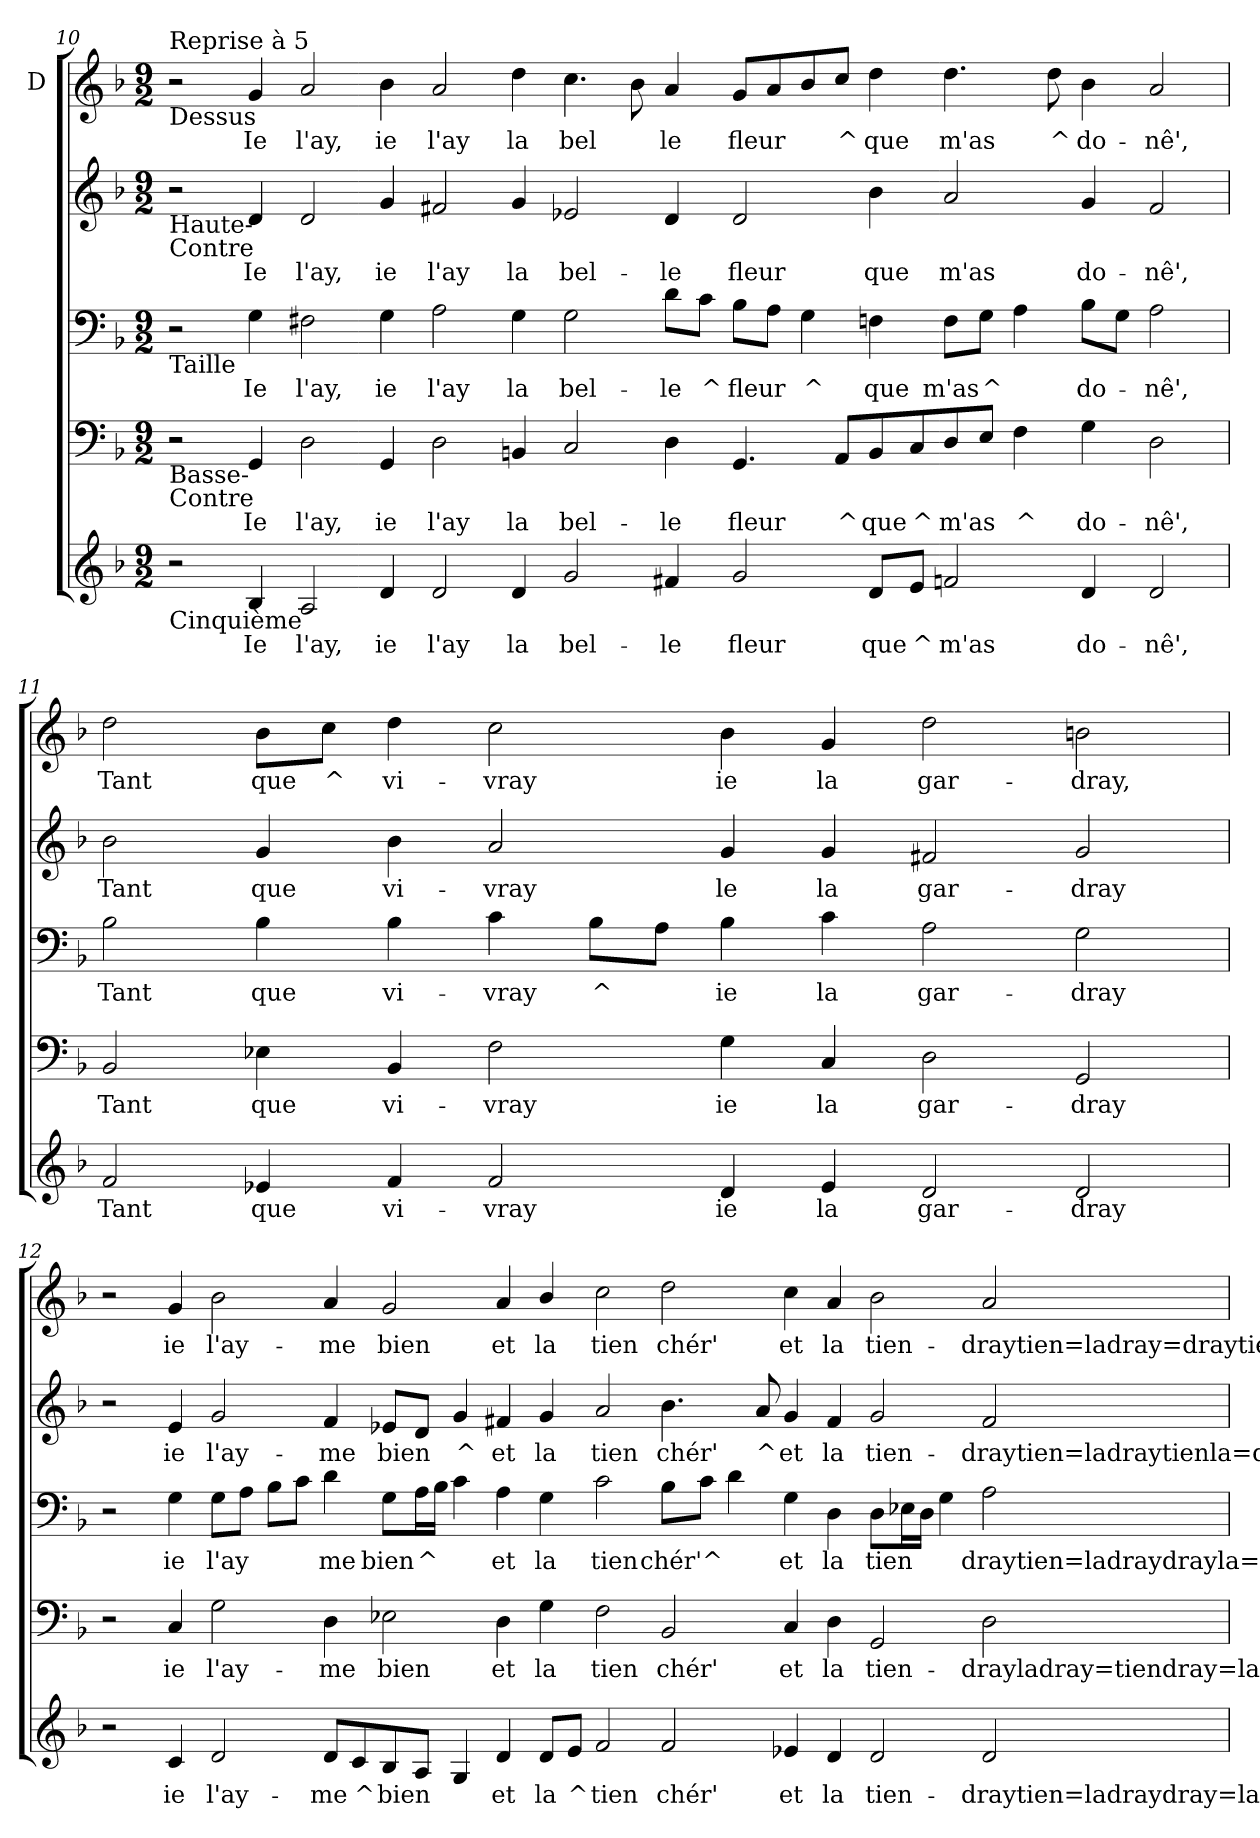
**kern	**text	**kern	**text	**kern	**text	**kern	**text	**kern	**text
*part5	*part5	*part4	*part4	*part3	*part3	*part2	*part2	*part1	*part1
*staff5	*staff5	*staff4	*staff4	*staff3	*staff3	*staff2	*staff2	*staff1	*staff1
*	*	*	*	*	*	*	*	*I"D	*
!!LO:LB:g=z
*clefG2	*	*clefF4	*	*clefF4	*	*clefG2	*	*clefG2	*
*k[b-]	*	*k[b-]	*	*k[b-]	*	*k[b-]	*	*k[b-]	*
*F:	*	*F:	*	*F:	*	*F:	*	*F:	*
*M9/2	*	*M9/2	*	*M9/2	*	*M9/2	*	*M9/2	*
=10	=10	=10	=10	=10	=10	=10	=10	=10	=10
!	!	!	!	!	!	!	!	!LO:TX:a:t=Reprise à 5	!
!	!	!	!	!	!	!	!	!LO:TX:b:t=Dessus	!
!	!	!	!	!	!	!LO:TX:b:t=Haute-\nContre	!	!	!
!	!	!	!	!LO:TX:b:t=Taille	!	!	!	!	!
!	!	!LO:TX:b:t=Basse-\nContre	!	!	!	!	!	!	!
!LO:TX:b:t=Cinquième	!	!	!	!	!	!	!	!	!
2r	.	2r	.	2r	.	2r	.	2r	.
!	!LO:LY:b	!	!LO:LY:b	!	!LO:LY:b	!	!LO:LY:b	!	!LO:LY:b
4B-/	Ie	4GG/	Ie	4G\	Ie	4d/	Ie	4g/	Ie
!	!LO:LY:b	!	!LO:LY:b	!	!LO:LY:b	!	!LO:LY:b	!	!LO:LY:b
2A/	l'ay,	2D\	l'ay,	2F#X\	l'ay,	2d/	l'ay,	2a/	l'ay,
!	!LO:LY:b	!	!LO:LY:b	!	!LO:LY:b	!	!LO:LY:b	!	!LO:LY:b
4d/	ie	4GG/	ie	4G\	ie	4g/	ie	4b-\	ie
!	!LO:LY:b	!	!LO:LY:b	!	!LO:LY:b	!	!LO:LY:b	!	!LO:LY:b
2d/	l'ay	2D\	l'ay	2A\	l'ay	2f#X/	l'ay	2a/	l'ay
!	!LO:LY:b	!	!LO:LY:b	!	!LO:LY:b	!	!LO:LY:b	!	!LO:LY:b
4d/	la	4BBn/	la	4G\	la	4g/	la	4dd\	la
!	!LO:LY:b	!	!LO:LY:b	!	!LO:LY:b	!	!LO:LY:b	!	!LO:LY:b
2g/	bel-	2C/	bel-	2G\	bel-	2e-X/	bel-	4.cc\	bel
.	.	.	.	.	.	.	.	8b-\	.
!	!LO:LY:b	!	!LO:LY:b	!	!LO:LY:b	!	!LO:LY:b	!	!LO:LY:b
4f#X/	-le	4D\	-le	8d\L	-le	4d/	-le	4a/	le
!	!	!	!	!	!LO:LY:b	!	!	!	!
.	.	.	.	8c\J	^	.	.	.	.
!	!LO:LY:b	!	!LO:LY:b	!	!LO:LY:b	!	!LO:LY:b	!	!LO:LY:b
2g/	fleur	4.GG/	fleur	8B-\L	fleur	2d/	fleur	8g/L	fleur
.	.	.	.	8A\J	.	.	.	8a/	.
!	!	!	!	!	!LO:LY:b	!	!	!	!
.	.	.	.	4G\	^	.	.	8b-/	.
!	!	!	!LO:LY:b	!	!	!	!	!	!LO:LY:b
.	.	8AA/L	^	.	.	.	.	8cc/J	^
!	!LO:LY:b	!	!LO:LY:b	!	!LO:LY:b	!	!LO:LY:b	!	!LO:LY:b
8d/L	que	8BB/	que	4Fn\	que	4b-\	que	4dd\	que
!	!LO:LY:b	!	!LO:LY:b	!	!	!	!	!	!
8e/J	^	8C/	^	.	.	.	.	.	.
!	!LO:LY:b	!	!LO:LY:b	!	!LO:LY:b	!	!LO:LY:b	!	!LO:LY:b
2fn/	m'as	8D/	m'as	8F\L	m'as	2a/	m'as	4.dd\	m'as
!	!	!	!	!	!LO:LY:b	!	!	!	!
.	.	8E/J	.	8G\J	^	.	.	.	.
!	!	!	!LO:LY:b	!	!	!	!	!	!
.	.	4F\	^	4A\	.	.	.	.	.
!	!	!	!	!	!	!	!	!	!LO:LY:b
.	.	.	.	.	.	.	.	8dd\	^
!	!LO:LY:b	!	!LO:LY:b	!	!LO:LY:b	!	!LO:LY:b	!	!LO:LY:b
4d/	do-	4G\	do-	8B-\L	do-	4g/	do-	4b-\	do-
.	.	.	.	8G\J	.	.	.	.	.
!	!LO:LY:b	!	!LO:LY:b	!	!LO:LY:b	!	!LO:LY:b	!	!LO:LY:b
2d/	-nê',	2D\	-nê',	2A\	-nê',	2f#/	-nê',	2a/	-nê',
!!LO:LB:g=z
=11	=11	=11	=11	=11	=11	=11	=11	=11	=11
!	!LO:LY:b	!	!LO:LY:b	!	!LO:LY:b	!	!LO:LY:b	!	!LO:LY:b
2f/	Tant	2BB-/	Tant	2B-\	Tant	2b-\	Tant	2dd\	Tant
!	!LO:LY:b	!	!LO:LY:b	!	!LO:LY:b	!	!LO:LY:b	!	!LO:LY:b
4e-X/	que	4E-X\	que	4B-\	que	4g/	que	8b-\L	que
!	!	!	!	!	!	!	!	!	!LO:LY:b
.	.	.	.	.	.	.	.	8cc\J	^
!	!LO:LY:b	!	!LO:LY:b	!	!LO:LY:b	!	!LO:LY:b	!	!LO:LY:b
4f/	vi-	4BB-/	vi-	4B-\	vi-	4b-\	vi-	4dd\	vi-
!	!LO:LY:b	!	!LO:LY:b	!	!LO:LY:b	!	!LO:LY:b	!	!LO:LY:b
2f/	-vray	2F\	-vray	4c\	-vray	2a/	-vray	2cc\	-vray
!	!	!	!	!	!LO:LY:b	!	!	!	!
.	.	.	.	8B-\L	^	.	.	.	.
.	.	.	.	8A\J	.	.	.	.	.
!	!LO:LY:b	!	!LO:LY:b	!	!LO:LY:b	!	!LO:LY:b	!	!LO:LY:b
4d/	ie	4G\	ie	4B-\	ie	4g/	le	4b-\	ie
!	!LO:LY:b	!	!LO:LY:b	!	!LO:LY:b	!	!LO:LY:b	!	!LO:LY:b
4e-/	la	4C/	la	4c\	la	4g/	la	4g/	la
!	!LO:LY:b	!	!LO:LY:b	!	!LO:LY:b	!	!LO:LY:b	!	!LO:LY:b
2d/	gar-	2D\	gar-	2A\	gar-	2f#X/	gar-	2dd\	gar-
!	!LO:LY:b	!	!LO:LY:b	!	!LO:LY:b	!	!LO:LY:b	!	!LO:LY:b
2d/	-dray	2GG/	-dray	2G\	-dray	2g/	-dray	2bn\	-dray,
!!LO:PB:g=z
=12	=12	=12	=12	=12	=12	=12	=12	=12	=12
2r	.	2r	.	2r	.	2r	.	2r	.
!	!LO:LY:b	!	!LO:LY:b	!	!LO:LY:b	!	!LO:LY:b	!	!LO:LY:b
4c/	ie	4C/	ie	4G\	ie	4e/	ie	4g/	ie
!	!LO:LY:b	!	!LO:LY:b	!	!LO:LY:b	!	!LO:LY:b	!	!LO:LY:b
2d/	l'ay-	2G\	l'ay-	8G\L	l'ay	2g/	l'ay-	2b-\	l'ay-
.	.	.	.	8A\J	.	.	.	.	.
.	.	.	.	8B-\L	.	.	.	.	.
.	.	.	.	8c\J	.	.	.	.	.
!	!LO:LY:b	!	!LO:LY:b	!	!LO:LY:b	!	!LO:LY:b	!	!LO:LY:b
8d/L	-me	4D\	-me	4d\	me	4f/	-me	4a/	-me
!	!LO:LY:b	!	!	!	!	!	!	!	!
8c/	^	.	.	.	.	.	.	.	.
!	!LO:LY:b	!	!LO:LY:b	!	!LO:LY:b	!	!LO:LY:b	!	!LO:LY:b
8B-/	bien	2E-X\	bien	8G\L	bien	8e-X/L	bien	2g/	bien
!	!	!	!	!	!LO:LY:b	!	!	!	!
8A/J	.	.	.	16A\L	^	8d/J	.	.	.
.	.	.	.	16B-\JJ	.	.	.	.	.
!	!	!	!	!	!	!	!LO:LY:b	!	!
4G/	.	.	.	4c\	.	4g/	^	.	.
!	!LO:LY:b	!	!LO:LY:b	!	!LO:LY:b	!	!LO:LY:b	!	!LO:LY:b
4d/	et	4D\	et	4A\	et	4f#X/	et	4a/	et
!	!LO:LY:b	!	!LO:LY:b	!	!LO:LY:b	!	!LO:LY:b	!	!LO:LY:b
8d/L	la	4G\	la	4G\	la	4g/	la	4b-/	la
!	!LO:LY:b	!	!	!	!	!	!	!	!
8e/J	^	.	.	.	.	.	.	.	.
!	!LO:LY:b	!	!LO:LY:b	!	!LO:LY:b	!	!LO:LY:b	!	!LO:LY:b
2f/	tien	2F\	tien	2c\	tien	2a/	tien	2cc\	tien
!	!LO:LY:b	!	!LO:LY:b	!	!LO:LY:b	!	!LO:LY:b	!	!LO:LY:b
2f/	chér'	2BB-/	chér'	8B-\L	chér'	4.b-\	chér'	2dd\	chér'
!	!	!	!	!	!LO:LY:b	!	!	!	!
.	.	.	.	8c\J	^	.	.	.	.
.	.	.	.	4d\	.	.	.	.	.
!	!	!	!	!	!	!	!LO:LY:b	!	!
.	.	.	.	.	.	8a/	^	.	.
!	!LO:LY:b	!	!LO:LY:b	!	!LO:LY:b	!	!LO:LY:b	!	!LO:LY:b
4e-X/	et	4C/	et	4G\	et	4g/	et	4cc\	et
!	!LO:LY:b	!	!LO:LY:b	!	!LO:LY:b	!	!LO:LY:b	!	!LO:LY:b
4d/	la	4D\	la	4D\	la	4f#/	la	4a/	la
!	!LO:LY:b	!	!LO:LY:b	!	!LO:LY:b	!	!LO:LY:b	!	!LO:LY:b
2d/	tien-	2GG/	tien-	8D\L	tien	2g/	tien-	2b-\	tien-
.	.	.	.	16E-X\L	.	.	.	.	.
.	.	.	.	16D\JJ	.	.	.	.	.
.	.	.	.	4G\	.	.	.	.	.
!	!LO:LY:b	!	!LO:LY:b	!	!LO:LY:b	!	!LO:LY:b	!	!LO:LY:b
2d/	-draytien=ladraydray=latien	2D\	-drayladray=tiendray=latien	2A\	draytien=ladraydrayla=tien	2f#/	-draytien=ladraytienla=dray	2a/	-draytien=ladray=draytienla
=	=	=	=	=	=	=	=	=	=
*-	*-	*-	*-	*-	*-	*-	*-	*-	*-
